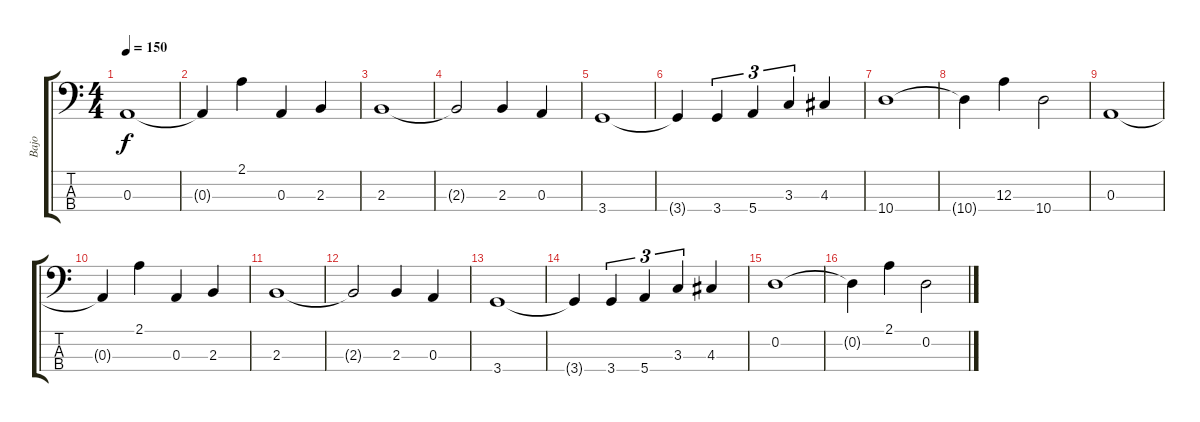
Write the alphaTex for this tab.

\track ("Bajo" "Bajo") {instrument electricbassfinger}
\staff {score tabs}
\tuning (G2 D2 A1 E1) {hide}
\ts (4 4)
\tempo 150
\clef f4
\ks c
0.3.1{dy f} |
0.3{t}.4 2.1.4 0.3.4 2.3.4 |
2.3.1 |
2.3{t}.2 2.3.4 0.3.4 |
3.4.1 |
3.4{t}.4 3.4.4{tu (3 2)} 5.4.4{tu (3 2)} 3.3.4{tu (3 2)} 4.3.4 |
10.4.1 |
10.4{t}.4 12.3.4 10.4.2 |
0.3.1 |
0.3{t}.4 2.1.4 0.3.4 2.3.4 |
2.3.1 |
2.3{t}.2 2.3.4 0.3.4 |
3.4.1 |
3.4{t}.4 3.4.4{tu (3 2)} 5.4.4{tu (3 2)} 3.3.4{tu (3 2)} 4.3.4 |
0.2.1 |
0.2{t}.4 2.1.4 0.2.2
